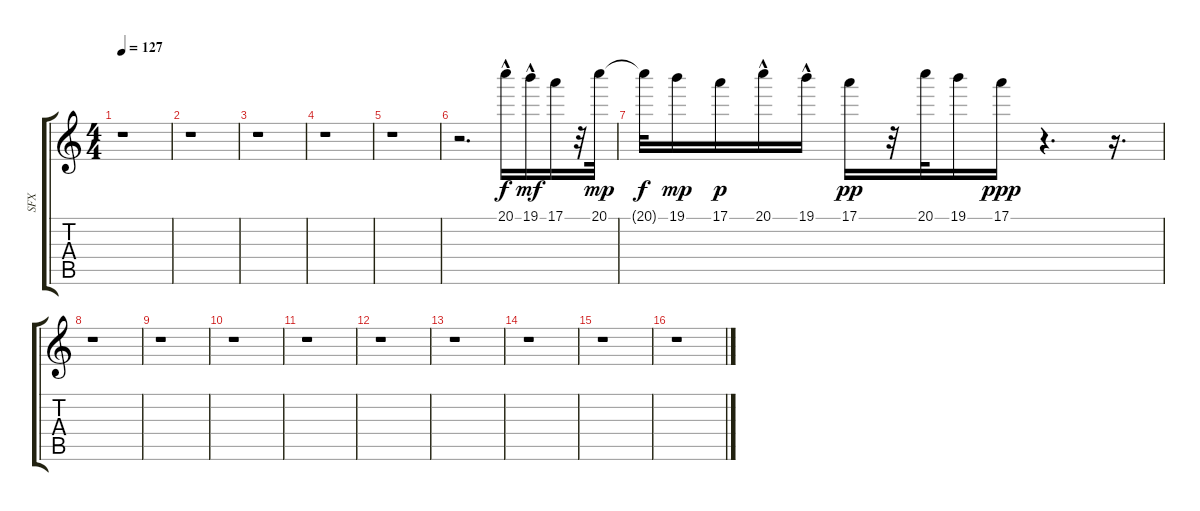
\track (" SFX" " SFX") {instrument synthbass1}
\staff {score tabs}
\tuning (E4 B3 G3 D3 A2 E2) {hide}
\ts (4 4)
\tempo 127
\clef g2
\ks c
r.1{dy ppp} |
r.1 |
r.1 |
r.1 |
r.1 |
r.2{d} 20.1{hac}.16{dy f balance 0} 19.1{hac}.16{dy mf} 17.1.16 r.32 20.1.32{dy mp balance 16} |
20.1{t}.32{dy f} 19.1.16{dy mp} 17.1.16{dy p} 20.1{hac}.16{balance 0} 19.1{hac}.16 17.1.16{dy pp} r.32 20.1.32{balance 16} 19.1.16 17.1.16{dy ppp} r.4{d} r.16{d} |
r.1 |
r.1 |
r.1 |
r.1 |
r.1 |
r.1 |
r.1 |
r.1 |
r.1
